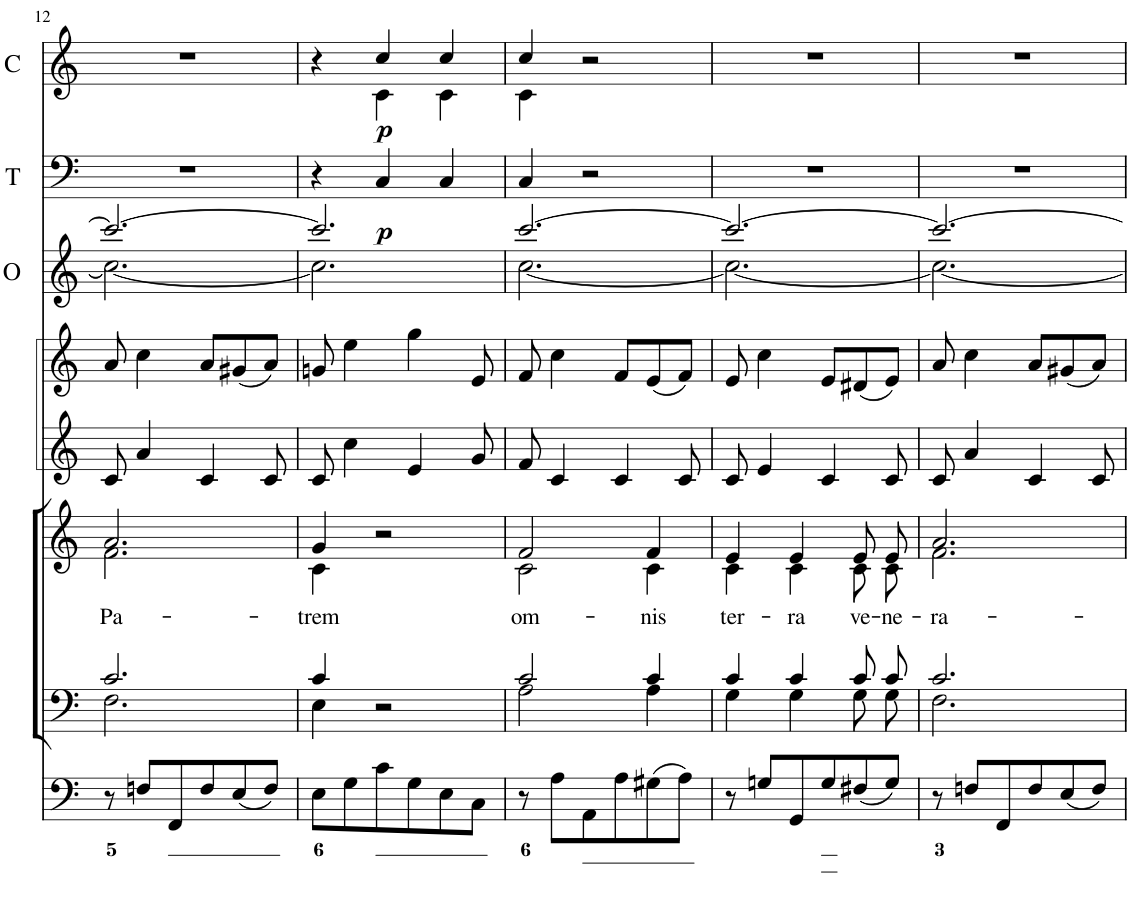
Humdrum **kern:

**kern	**kern	**kern	**text	**kern	**kern	**kern	**kern	**dynam	**kern	**dynam
*part8	*part7	*part6	*part6	*part5	*part4	*part3	*part2	*part2	*part1	*part1
*staff8	*staff7	*staff6	*staff6	*staff5	*staff4	*staff3	*staff2	*staff2	*staff1	*staff1
*I"Organ	*I"Voice	*I"Voice	*	*I"Violino 2	*I"Violino 1	*I"Oboi	*I"Timpani	*	*I"Clarini	*
*	*	*	*	*I'Vln	*I'Vln	*I'O	*I'T	*	*I'C	*
!!LO:PB:g=z
*clefF4	*clefF4	*clefG2	*	*clefG2	*clefG2	*clefG2	*clefF4	*	*clefG2	*
*k[]	*k[]	*k[]	*	*k[]	*k[]	*k[]	*k[]	*	*k[]	*
*M3/4	*M3/4	*M3/4	*	*M3/4	*M3/4	*M3/4	*M3/4	*	*M3/4	*
=12	=12	=12	=12	=12	=12	=12	=12	=12	=12	=12
*	*^	*	*	*	*	*	*	*	*	*
!	!	!	!	!LO:LY:b	!	!	!	!	!	!	!
*	*	*	*^	*	*	*	*^	*	*	*	*
8r	2.c/	2.F\	2.a/	2.f\	Pa-	8c/	8a/	2.ccc/_	2.cc\_	2.r	.	2.r	.
8Fn/L	.	.	.	.	.	4a/	4cc\	.	.	.	.	.	.
8FF/	.	.	.	.	.	.	.	.	.	.	.	.	.
8F/	.	.	.	.	.	4c/	8a/L	.	.	.	.	.	.
(8E/	.	.	.	.	.	.	(8g#X/	.	.	.	.	.	.
8F/J)	.	.	.	.	.	8c/	8a/J)	.	.	.	.	.	.
=13	=13	=13	=13	=13	=13	=13	=13	=13	=13	=13	=13	=13	=13
!	!	!	!	!	!LO:LY:b	!	!	!	!	!	!	!	!
*	*	*	*	*	*	*	*	*	*	*	*	*^	*
8E\L	4c/	4E\	4g/	4c\	-trem	8c/	8gn/	2.ccc/]	2.cc\]	4r	.	4r	4ryy	.
8G\	.	.	.	.	.	4cc\	4ee\	.	.	.	.	.	.	.
!	!	!	!	!	!	!	!	!	!	!	!LO:DY:b	!	!	!LO:DY:b
8c\	2r	2ryy	2r	2ryy	.	.	.	.	.	4C/	p	4cc/	4c\	p
8G\	.	.	.	.	.	4e/	4gg\	.	.	.	.	.	.	.
8E\	.	.	.	.	.	.	.	.	.	4C/	.	4cc/	4c\	.
8C\J	.	.	.	.	.	8g/	8e/	.	.	.	.	.	.	.
=14	=14	=14	=14	=14	=14	=14	=14	=14	=14	=14	=14	=14	=14	=14
!	!	!	!	!	!LO:LY:b	!	!	!	!	!	!	!	!	!
8r	2c/	2A\	2f/	2c\	om-	8f/	8f/	[2.ccc/	[2.cc\	4C/	.	4cc/	4c\	.
8A\L	.	.	.	.	.	4c/	4cc\	.	.	.	.	.	.	.
8AA\	.	.	.	.	.	.	.	.	.	2r	.	2r	2ryy	.
8A\	.	.	.	.	.	4c/	8f/L	.	.	.	.	.	.	.
!	!	!	!	!	!LO:LY:b	!	!	!	!	!	!	!	!	!
(8G#X\	4c/	4A\	4f/	4c\	-nis	.	(8e/	.	.	.	.	.	.	.
8A\J)	.	.	.	.	.	8c/	8f/J)	.	.	.	.	.	.	.
*	*	*	*	*	*	*	*	*	*	*	*	*v	*v	*
=15	=15	=15	=15	=15	=15	=15	=15	=15	=15	=15	=15	=15	=15
!	!	!	!	!	!LO:LY:b	!	!	!	!	!	!	!	!
8r	4c/	4G\	4e/	4c\	ter-	8c/	8e/	2.ccc/_	2.cc\_	2.r	.	2.r	.
8Gn/L	.	.	.	.	.	4e/	4cc\	.	.	.	.	.	.
!	!	!	!	!	!LO:LY:b	!	!	!	!	!	!	!	!
8GG/	4c/	4G\	4e/	4c\	-ra	.	.	.	.	.	.	.	.
8G/	.	.	.	.	.	4c/	8e/L	.	.	.	.	.	.
!	!	!	!	!	!LO:LY:b	!	!	!	!	!	!	!	!
(8F#X/	8c/L	8G\L	8e/L	8c\L	ve-	.	(8d#X/	.	.	.	.	.	.
!	!	!	!	!	!LO:LY:b	!	!	!	!	!	!	!	!
8G/J)	8c/J	8G\J	8e/J	8c\J	-ne-	8c/	8e/J)	.	.	.	.	.	.
=16	=16	=16	=16	=16	=16	=16	=16	=16	=16	=16	=16	=16	=16
!	!	!	!	!	!LO:LY:b	!	!	!	!	!	!	!	!
8r	2.c/	2.F\	2.a/	2.f\	-ra-	8c/	8a/	2.ccc/_	2.cc\_	2.r	.	2.r	.
8Fn/L	.	.	.	.	.	4a/	4cc\	.	.	.	.	.	.
8FF/	.	.	.	.	.	.	.	.	.	.	.	.	.
8F/	.	.	.	.	.	4c/	8a/L	.	.	.	.	.	.
(8E/	.	.	.	.	.	.	(8g#X/	.	.	.	.	.	.
8F/J)	.	.	.	.	.	8c/	8a/J)	.	.	.	.	.	.
*	*v	*v	*	*	*	*	*	*v	*v	*	*	*	*
*	*	*v	*v	*	*	*	*	*	*	*	*
=	=	=	=	=	=	=	=	=	=	=
*-	*-	*-	*-	*-	*-	*-	*-	*-	*-	*-
